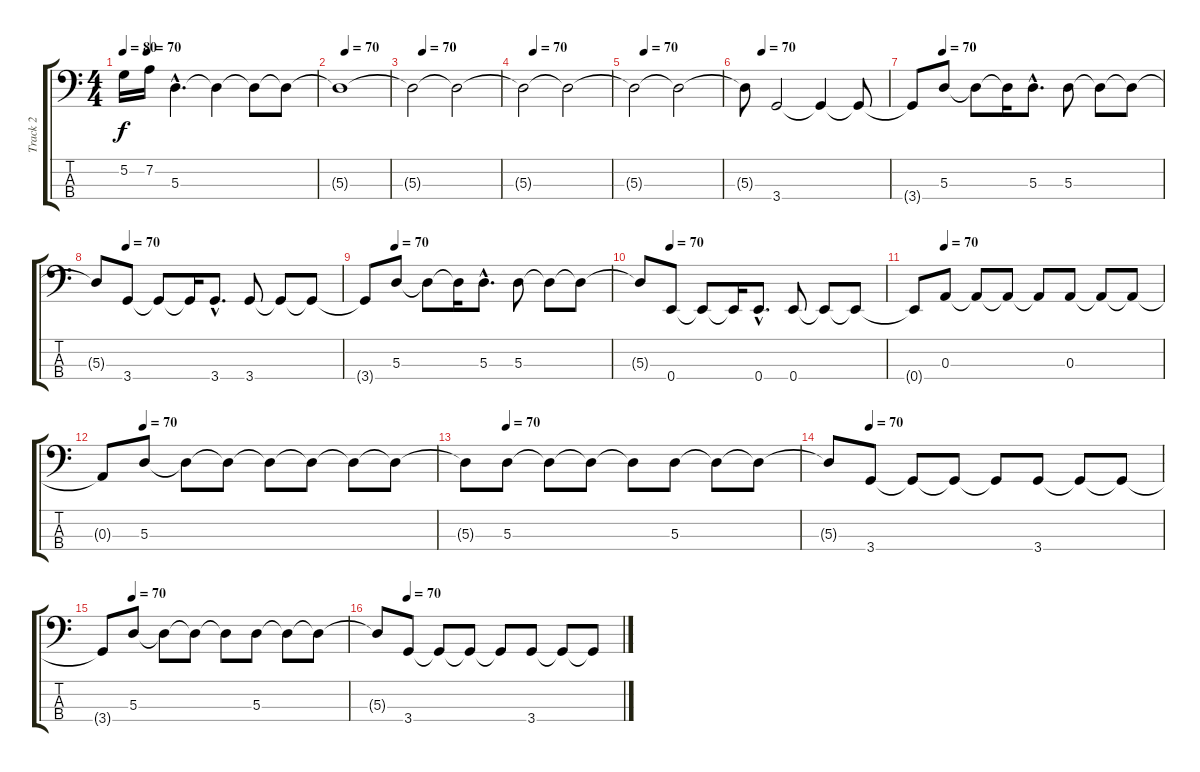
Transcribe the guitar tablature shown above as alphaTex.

\track ("Track 2" "Track 2") {instrument electricbassfinger}
\staff {score tabs}
\tuning (G2 D2 A1 E1) {hide}
\ts (4 4)
\tempo 80
\tempo (70 0.125)
\clef f4
\ks c
5.2.16{dy f} 7.2.16 5.3{hac}.4{d} 5.3{t}.4 5.3{t}.8 5.3{t}.8 |
\tempo (70 0.125)
5.3{t}.1 |
\tempo (70 0.125)
5.3{t}.2 5.3{t}.2 |
\tempo (70 0.125)
5.3{t}.2 5.3{t}.2 |
\tempo (70 0.125)
5.3{t}.2 5.3{t}.2 |
\tempo (70 0.125)
5.3{t}.8 3.4.2 3.4{t}.4 3.4{t}.8 |
\tempo (70 0.125)
3.4{t}.8 5.3.8 5.3{t}.8 5.3{t}.16 5.3{hac}.8{d} 5.3.8 5.3{t}.8 5.3{t}.8 |
\tempo (70 0.125)
5.3{t}.8 3.4.8 3.4{t}.8 3.4{t}.16 3.4{hac}.8{d} 3.4.8 3.4{t}.8 3.4{t}.8 |
\tempo (70 0.125)
3.4{t}.8 5.3.8 5.3{t}.8 5.3{t}.16 5.3{hac}.8{d} 5.3.8 5.3{t}.8 5.3{t}.8 |
\tempo (70 0.125)
5.3{t}.8 0.4.8 0.4{t}.8 0.4{t}.16 0.4{hac}.8{d} 0.4.8 0.4{t}.8 0.4{t}.8 |
\tempo (70 0.125)
0.4{t}.8 0.3.8 0.3{t}.8 0.3{t}.8 0.3{t}.8 0.3.8 0.3{t}.8 0.3{t}.8 |
\tempo (70 0.125)
0.3{t}.8 5.3.8 5.3{t}.8 5.3{t}.8 5.3{t}.8 5.3{t}.8 5.3{t}.8 5.3{t}.8 |
\tempo (70 0.125)
5.3{t}.8 5.3.8 5.3{t}.8 5.3{t}.8 5.3{t}.8 5.3.8 5.3{t}.8 5.3{t}.8 |
\tempo (70 0.125)
5.3{t}.8 3.4.8 3.4{t}.8 3.4{t}.8 3.4{t}.8 3.4.8 3.4{t}.8 3.4{t}.8 |
\tempo (70 0.125)
3.4{t}.8 5.3.8 5.3{t}.8 5.3{t}.8 5.3{t}.8 5.3.8 5.3{t}.8 5.3{t}.8 |
\tempo (70 0.125)
5.3{t}.8 3.4.8 3.4{t}.8 3.4{t}.8 3.4{t}.8 3.4.8 3.4{t}.8 3.4{t}.8
